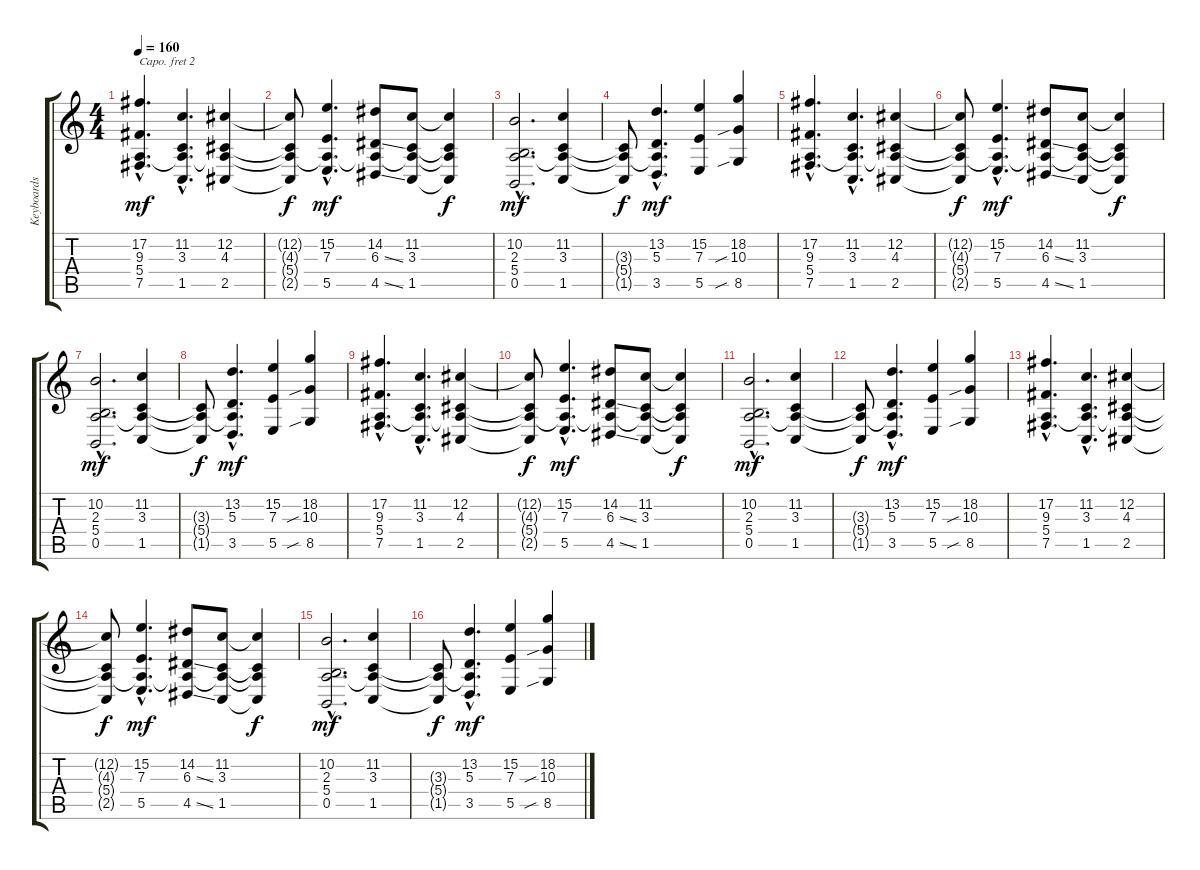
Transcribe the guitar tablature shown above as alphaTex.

\track ("Keyboards" "Keyboards") {instrument synthstrings1}
\staff {score tabs}
\capo 2
\tuning (E4 B3 G3 D3 A2 E2) {hide}
\ts (4 4)
\tempo 160
\clef g2
\ks c
(17.2{hac} 9.3{hac} 5.4{hac} 7.5{hac}).4{d dy mf} (11.2{hac} 3.3{hac} 5.4{hac t} 1.5{hac}).4{d} (12.2 4.3 5.4{t} 2.5).4 |
(12.2{t} 4.3{t} 5.4{t} 2.5{t}).8{dy f} (15.2{hac} 7.3{hac} 5.4{hac t} 5.5{hac}).4{d dy mf} (14.2 6.3{ss} 5.4{t} 4.5{ss}).8 (11.2 3.3 5.4{t} 1.5).8 (11.2{t} 3.3{t} 5.4{t} 1.5{t}).4{dy f} |
(10.2{hac} 2.3{hac} 5.4{hac} 0.5{hac}).2{d dy mf} (11.2 3.3 5.4{t} 1.5).4 |
(3.3{t} 5.4{t} 1.5{t}).8{dy f} (13.2{hac} 5.3{hac} 5.4{hac t} 3.5{hac}).4{d dy mf} (15.2 7.3 5.5).4 (18.2 10.3{sib} 8.5{sib}).4 |
(17.2{hac} 9.3{hac} 5.4{hac} 7.5{hac}).4{d} (11.2{hac} 3.3{hac} 5.4{hac t} 1.5{hac}).4{d} (12.2 4.3 5.4{t} 2.5).4 |
(12.2{t} 4.3{t} 5.4{t} 2.5{t}).8{dy f} (15.2{hac} 7.3{hac} 5.4{hac t} 5.5{hac}).4{d dy mf} (14.2 6.3{ss} 5.4{t} 4.5{ss}).8 (11.2 3.3 5.4{t} 1.5).8 (11.2{t} 3.3{t} 5.4{t} 1.5{t}).4{dy f} |
(10.2{hac} 2.3{hac} 5.4{hac} 0.5{hac}).2{d dy mf} (11.2 3.3 5.4{t} 1.5).4 |
(3.3{t} 5.4{t} 1.5{t}).8{dy f} (13.2{hac} 5.3{hac} 5.4{hac t} 3.5{hac}).4{d dy mf} (15.2 7.3 5.5).4 (18.2 10.3{sib} 8.5{sib}).4 |
(17.2{hac} 9.3{hac} 5.4{hac} 7.5{hac}).4{d} (11.2{hac} 3.3{hac} 5.4{hac t} 1.5{hac}).4{d} (12.2 4.3 5.4{t} 2.5).4 |
(12.2{t} 4.3{t} 5.4{t} 2.5{t}).8{dy f} (15.2{hac} 7.3{hac} 5.4{hac t} 5.5{hac}).4{d dy mf} (14.2 6.3{ss} 5.4{t} 4.5{ss}).8 (11.2 3.3 5.4{t} 1.5).8 (11.2{t} 3.3{t} 5.4{t} 1.5{t}).4{dy f} |
(10.2{hac} 2.3{hac} 5.4{hac} 0.5{hac}).2{d dy mf} (11.2 3.3 5.4{t} 1.5).4 |
(3.3{t} 5.4{t} 1.5{t}).8{dy f} (13.2{hac} 5.3{hac} 5.4{hac t} 3.5{hac}).4{d dy mf} (15.2 7.3 5.5).4 (18.2 10.3{sib} 8.5{sib}).4 |
(17.2{hac} 9.3{hac} 5.4{hac} 7.5{hac}).4{d} (11.2{hac} 3.3{hac} 5.4{hac t} 1.5{hac}).4{d} (12.2 4.3 5.4{t} 2.5).4 |
(12.2{t} 4.3{t} 5.4{t} 2.5{t}).8{dy f} (15.2{hac} 7.3{hac} 5.4{hac t} 5.5{hac}).4{d dy mf} (14.2 6.3{ss} 5.4{t} 4.5{ss}).8 (11.2 3.3 5.4{t} 1.5).8 (11.2{t} 3.3{t} 5.4{t} 1.5{t}).4{dy f} |
(10.2{hac} 2.3{hac} 5.4{hac} 0.5{hac}).2{d dy mf} (11.2 3.3 5.4{t} 1.5).4 |
(3.3{t} 5.4{t} 1.5{t}).8{dy f} (13.2{hac} 5.3{hac} 5.4{hac t} 3.5{hac}).4{d dy mf} (15.2 7.3 5.5).4 (18.2 10.3{sib} 8.5{sib}).4
